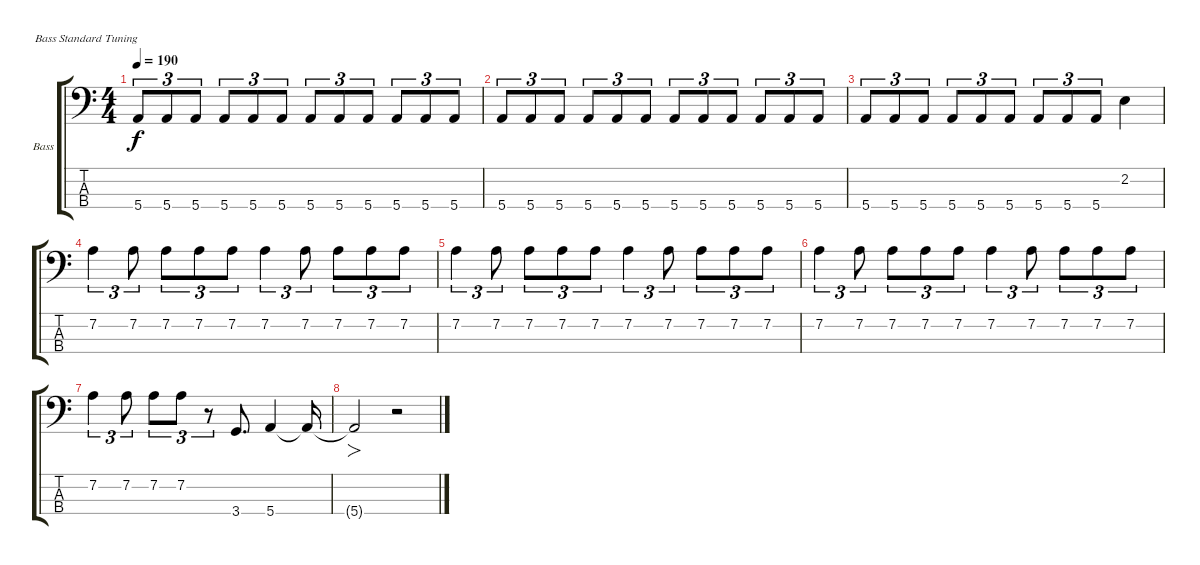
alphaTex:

\bracketExtendMode groupsimilarinstruments
\firstSystemTrackNameOrientation horizontal
\otherSystemsTrackNameOrientation horizontal
\track ("Bass" "Bass") {instrument electricbassfinger}
\staff {score tabs}
\tuning (G2 D2 A1 E1)
\ts (4 4)
\tempo 190
\clef f4
\ks c
5.4.8{tu (3 2) dy f} 5.4.8{tu (3 2)} 5.4.8{tu (3 2)} 5.4.8{tu (3 2)} 5.4.8{tu (3 2)} 5.4.8{tu (3 2)} 5.4.8{tu (3 2)} 5.4.8{tu (3 2)} 5.4.8{tu (3 2)} 5.4.8{tu (3 2)} 5.4.8{tu (3 2)} 5.4.8{tu (3 2)} |
5.4.8{tu (3 2)} 5.4.8{tu (3 2)} 5.4.8{tu (3 2)} 5.4.8{tu (3 2)} 5.4.8{tu (3 2)} 5.4.8{tu (3 2)} 5.4.8{tu (3 2)} 5.4.8{tu (3 2)} 5.4.8{tu (3 2)} 5.4.8{tu (3 2)} 5.4.8{tu (3 2)} 5.4.8{tu (3 2)} |
5.4.8{tu (3 2)} 5.4.8{tu (3 2)} 5.4.8{tu (3 2)} 5.4.8{tu (3 2)} 5.4.8{tu (3 2)} 5.4.8{tu (3 2)} 5.4.8{tu (3 2)} 5.4.8{tu (3 2)} 5.4.8{tu (3 2)} 2.2.4 |
7.2.4{tu (3 2)} 7.2.8{tu (3 2)} 7.2.8{tu (3 2)} 7.2.8{tu (3 2)} 7.2.8{tu (3 2)} 7.2.4{tu (3 2)} 7.2.8{tu (3 2)} 7.2.8{tu (3 2)} 7.2.8{tu (3 2)} 7.2.8{tu (3 2)} |
7.2.4{tu (3 2)} 7.2.8{tu (3 2)} 7.2.8{tu (3 2)} 7.2.8{tu (3 2)} 7.2.8{tu (3 2)} 7.2.4{tu (3 2)} 7.2.8{tu (3 2)} 7.2.8{tu (3 2)} 7.2.8{tu (3 2)} 7.2.8{tu (3 2)} |
7.2.4{tu (3 2)} 7.2.8{tu (3 2)} 7.2.8{tu (3 2)} 7.2.8{tu (3 2)} 7.2.8{tu (3 2)} 7.2.4{tu (3 2)} 7.2.8{tu (3 2)} 7.2.8{tu (3 2)} 7.2.8{tu (3 2)} 7.2.8{tu (3 2)} |
7.2.4{tu (3 2)} 7.2.8{tu (3 2)} 7.2.8{tu (3 2)} 7.2.8{tu (3 2)} r.8{tu (3 2)} 3.4.8{d} 5.4.4 5.4{t}.16 |
5.4{t}.2{fo} r.2
